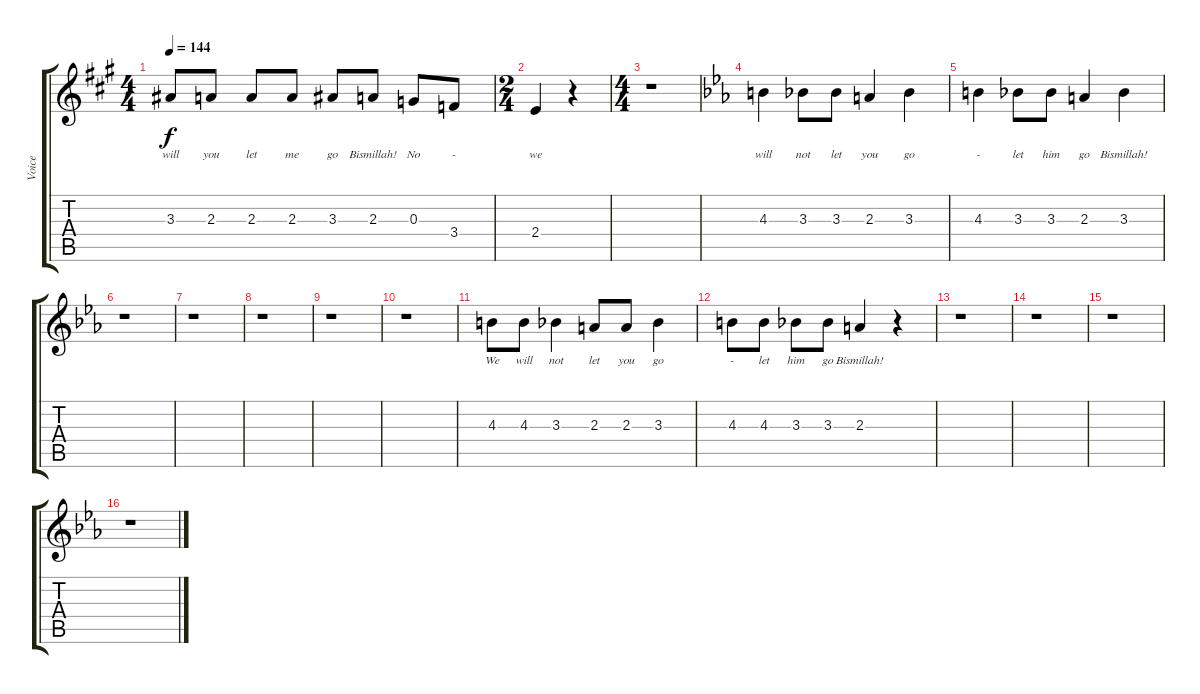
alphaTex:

\track ("Voice" "Voice") {instrument flute}
\staff {score tabs}
\tuning (E5 B4 G4 D4 A3 E3) {hide}
\ts (4 4)
\tempo 144
\clef g2
\ks a
3.3.8{lyrics (0 "will") lyrics (1 "") lyrics (2 "") lyrics (3 "") lyrics (4 "") dy f} 2.3.8{lyrics (0 "you") lyrics (1 "") lyrics (2 "") lyrics (3 "") lyrics (4 "")} 2.3.8{lyrics (0 "let") lyrics (1 "") lyrics (2 "") lyrics (3 "") lyrics (4 "")} 2.3.8{lyrics (0 "me") lyrics (1 "") lyrics (2 "") lyrics (3 "") lyrics (4 "")} 3.3.8{lyrics (0 "go") lyrics (1 "") lyrics (2 "") lyrics (3 "") lyrics (4 "")} 2.3.8{lyrics (0 "Bismillah!") lyrics (1 "") lyrics (2 "") lyrics (3 "") lyrics (4 "")} 0.3.8{lyrics (0 "No") lyrics (1 "") lyrics (2 "") lyrics (3 "") lyrics (4 "")} 3.4.8{lyrics (0 "-") lyrics (1 "") lyrics (2 "") lyrics (3 "") lyrics (4 "")} |
\ts (2 4)
2.4.4{lyrics (0 "we") lyrics (1 "") lyrics (2 "") lyrics (3 "") lyrics (4 "")} r.4 |
\ts (4 4)
r.1 |
\ks eb
4.3.4{lyrics (0 "will") lyrics (1 "") lyrics (2 "") lyrics (3 "") lyrics (4 "")} 3.3.8{lyrics (0 "not") lyrics (1 "") lyrics (2 "") lyrics (3 "") lyrics (4 "")} 3.3.8{lyrics (0 "let") lyrics (1 "") lyrics (2 "") lyrics (3 "") lyrics (4 "")} 2.3.4{lyrics (0 "you") lyrics (1 "") lyrics (2 "") lyrics (3 "") lyrics (4 "")} 3.3.4{lyrics (0 "go") lyrics (1 "") lyrics (2 "") lyrics (3 "") lyrics (4 "")} |
4.3.4{lyrics (0 "-") lyrics (1 "") lyrics (2 "") lyrics (3 "") lyrics (4 "")} 3.3.8{lyrics (0 "let") lyrics (1 "") lyrics (2 "") lyrics (3 "") lyrics (4 "")} 3.3.8{lyrics (0 "him") lyrics (1 "") lyrics (2 "") lyrics (3 "") lyrics (4 "")} 2.3.4{lyrics (0 "go") lyrics (1 "") lyrics (2 "") lyrics (3 "") lyrics (4 "")} 3.3.4{lyrics (0 "Bismillah!") lyrics (1 "") lyrics (2 "") lyrics (3 "") lyrics (4 "")} |
r.1 |
r.1 |
r.1 |
r.1 |
r.1 |
4.3.8{lyrics (0 "We") lyrics (1 "") lyrics (2 "") lyrics (3 "") lyrics (4 "")} 4.3.8{lyrics (0 "will") lyrics (1 "") lyrics (2 "") lyrics (3 "") lyrics (4 "")} 3.3.4{lyrics (0 "not") lyrics (1 "") lyrics (2 "") lyrics (3 "") lyrics (4 "")} 2.3.8{lyrics (0 "let") lyrics (1 "") lyrics (2 "") lyrics (3 "") lyrics (4 "")} 2.3.8{lyrics (0 "you") lyrics (1 "") lyrics (2 "") lyrics (3 "") lyrics (4 "")} 3.3.4{lyrics (0 "go") lyrics (1 "") lyrics (2 "") lyrics (3 "") lyrics (4 "")} |
4.3.8{lyrics (0 "-") lyrics (1 "") lyrics (2 "") lyrics (3 "") lyrics (4 "")} 4.3.8{lyrics (0 "let") lyrics (1 "") lyrics (2 "") lyrics (3 "") lyrics (4 "")} 3.3.8{lyrics (0 "him") lyrics (1 "") lyrics (2 "") lyrics (3 "") lyrics (4 "")} 3.3.8{lyrics (0 "go") lyrics (1 "") lyrics (2 "") lyrics (3 "") lyrics (4 "")} 2.3.4{lyrics (0 "Bismillah!") lyrics (1 "") lyrics (2 "") lyrics (3 "") lyrics (4 "")} r.4 |
r.1 |
r.1 |
r.1 |
r.1
